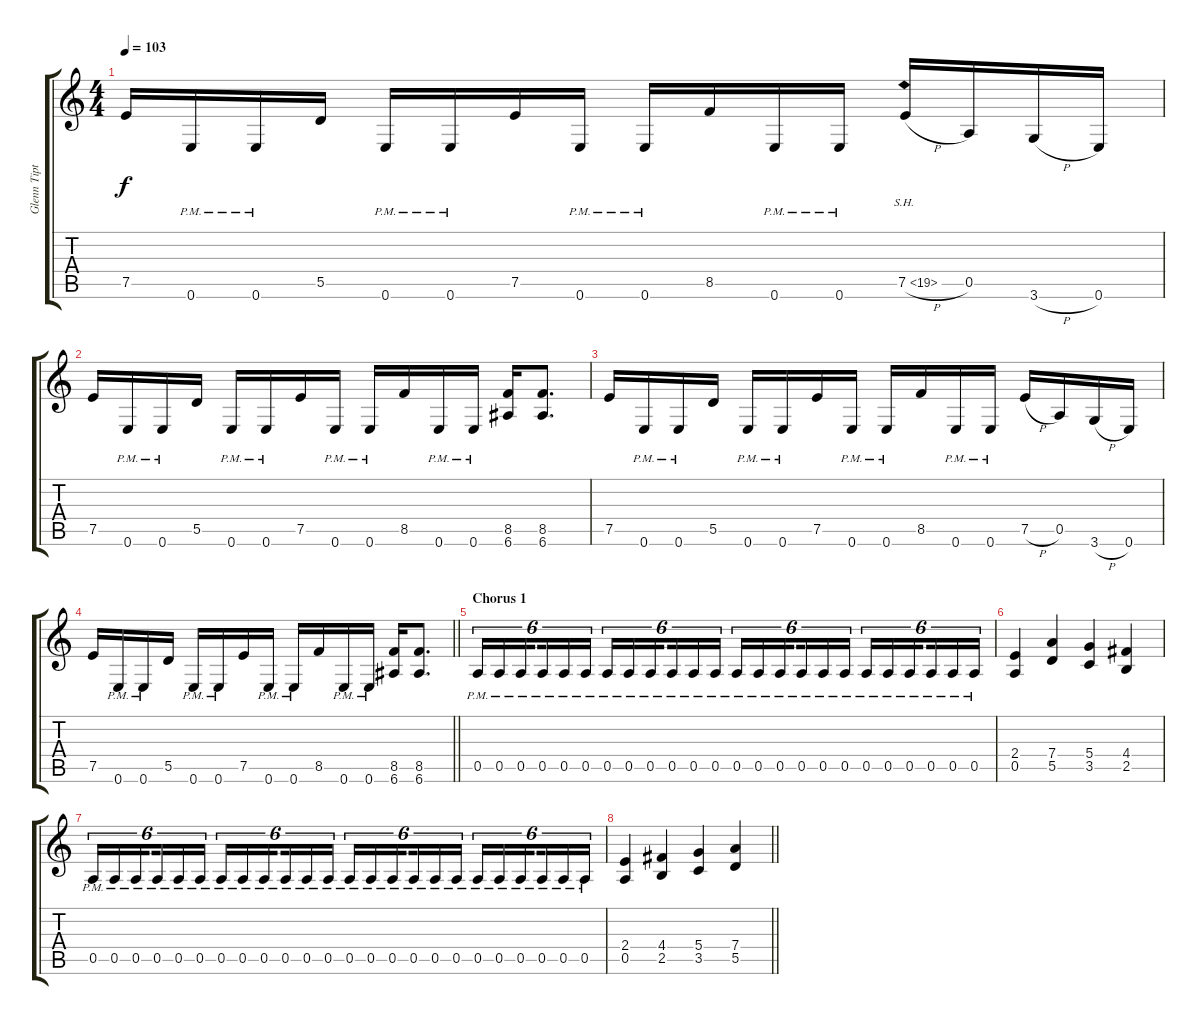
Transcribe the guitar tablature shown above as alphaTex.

\track ("Glenn Tipton" "Glenn Tipt") {instrument distortionguitar}
\staff {score tabs}
\tuning (E4 B3 G3 D3 A2 E2) {hide}
\ts (4 4)
\tempo 103
\clef g2
\ks c
7.5.16{dy f} 0.6{pm}.16 0.6{pm}.16 5.5.16 0.6{pm}.16 0.6{pm}.16 7.5.16 0.6{pm}.16 0.6{pm}.16 8.5.16 0.6{pm}.16 0.6{pm}.16 7.5{sh 12 h}.16 0.5.16 3.6{h}.16 0.6.16 |
7.5.16 0.6{pm}.16 0.6{pm}.16 5.5.16 0.6{pm}.16 0.6{pm}.16 7.5.16 0.6{pm}.16 0.6{pm}.16 8.5.16 0.6{pm}.16 0.6{pm}.16 (8.5 6.6).16 (8.5 6.6).8{d} |
7.5.16 0.6{pm}.16 0.6{pm}.16 5.5.16 0.6{pm}.16 0.6{pm}.16 7.5.16 0.6{pm}.16 0.6{pm}.16 8.5.16 0.6{pm}.16 0.6{pm}.16 7.5{h}.16 0.5.16 3.6{h}.16 0.6.16 |
\barLineRight lightlight
7.5.16 0.6{pm}.16 0.6{pm}.16 5.5.16 0.6{pm}.16 0.6{pm}.16 7.5.16 0.6{pm}.16 0.6{pm}.16 8.5.16 0.6{pm}.16 0.6{pm}.16 (8.5 6.6).16 (8.5 6.6).8{d} |
\section ("" "Chorus 1")
0.5{pm}.16{tu (6 4)} 0.5{pm}.16{tu (6 4)} 0.5{pm}.16{tu (6 4) beam splitsecondary} 0.5{pm}.16{tu (6 4)} 0.5{pm}.16{tu (6 4)} 0.5{pm}.16{tu (6 4)} 0.5{pm}.16{tu (6 4)} 0.5{pm}.16{tu (6 4)} 0.5{pm}.16{tu (6 4) beam splitsecondary} 0.5{pm}.16{tu (6 4)} 0.5{pm}.16{tu (6 4)} 0.5{pm}.16{tu (6 4)} 0.5{pm}.16{tu (6 4)} 0.5{pm}.16{tu (6 4)} 0.5{pm}.16{tu (6 4) beam splitsecondary} 0.5{pm}.16{tu (6 4)} 0.5{pm}.16{tu (6 4)} 0.5{pm}.16{tu (6 4)} 0.5{pm}.16{tu (6 4)} 0.5{pm}.16{tu (6 4)} 0.5{pm}.16{tu (6 4) beam splitsecondary} 0.5{pm}.16{tu (6 4)} 0.5{pm}.16{tu (6 4)} 0.5{pm}.16{tu (6 4)} |
(2.4 0.5).4 (7.4 5.5).4 (5.4 3.5).4 (4.4 2.5).4 |
0.5{pm}.16{tu (6 4)} 0.5{pm}.16{tu (6 4)} 0.5{pm}.16{tu (6 4) beam splitsecondary} 0.5{pm}.16{tu (6 4)} 0.5{pm}.16{tu (6 4)} 0.5{pm}.16{tu (6 4)} 0.5{pm}.16{tu (6 4)} 0.5{pm}.16{tu (6 4)} 0.5{pm}.16{tu (6 4) beam splitsecondary} 0.5{pm}.16{tu (6 4)} 0.5{pm}.16{tu (6 4)} 0.5{pm}.16{tu (6 4)} 0.5{pm}.16{tu (6 4)} 0.5{pm}.16{tu (6 4)} 0.5{pm}.16{tu (6 4) beam splitsecondary} 0.5{pm}.16{tu (6 4)} 0.5{pm}.16{tu (6 4)} 0.5{pm}.16{tu (6 4)} 0.5{pm}.16{tu (6 4)} 0.5{pm}.16{tu (6 4)} 0.5{pm}.16{tu (6 4) beam splitsecondary} 0.5{pm}.16{tu (6 4)} 0.5{pm}.16{tu (6 4)} 0.5{pm}.16{tu (6 4)} |
\barLineRight lightlight
(2.4 0.5).4 (4.4 2.5).4 (5.4 3.5).4 (7.4 5.5).4
